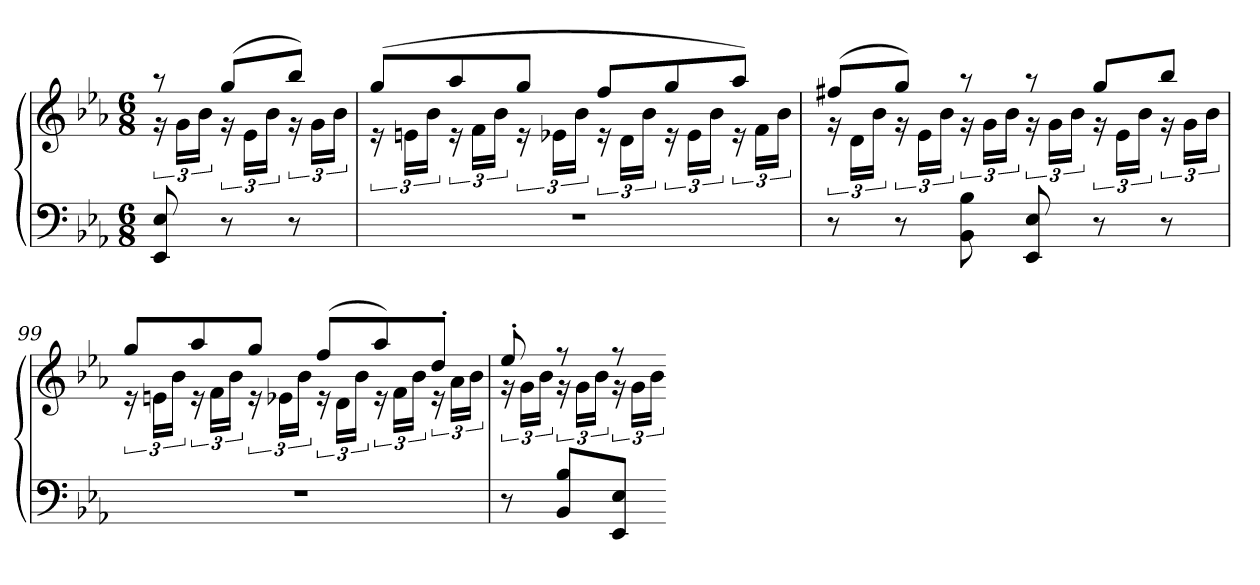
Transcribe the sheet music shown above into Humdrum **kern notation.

**kern	**kern
*part1	*part1
*staff2	*staff1
*clefF4	*clefG2
*k[b-e-a-]	*k[b-e-a-]
*M6/8	*M6/8
=	=
*	*^
8EE- 8E-	8r	24r
.	.	24gLL
.	.	24b-JJ
8r	(8ggL	24r
.	.	24e-LL
.	.	24b-JJ
8r	8bb-J)	24r
.	.	24gLL
.	.	24b-JJ
=97	=97	=97
2.r	(8ggL	24r
.	.	24enLL
.	.	24b-JJ
.	8aa-	24r
.	.	24fLL
.	.	24b-JJ
.	8ggJ	24r
.	.	24e-XLL
.	.	24b-JJ
.	8ffL	24r
.	.	24dLL
.	.	24b-JJ
.	8gg	24r
.	.	24e-LL
.	.	24b-JJ
.	8aa-J)	24r
.	.	24fLL
.	.	24b-JJ
=98	=98	=98
8r	(8ff#XL	24r
.	.	24dLL
.	.	24b-JJ
8r	8ggJ)	24r
.	.	24e-LL
.	.	24b-JJ
8BB- 8B-	8r	24r
.	.	24gLL
.	.	24b-JJ
8EE- 8E-	8r	24r
.	.	24gLL
.	.	24b-JJ
8r	8ggL	24r
.	.	24e-LL
.	.	24b-JJ
8r	8bb-J	24r
.	.	24gLL
.	.	24b-JJ
=99	=99	=99
2.r	8ggL	24r
.	.	24enLL
.	.	24b-JJ
.	8aa-	24r
.	.	24fLL
.	.	24b-JJ
.	8ggJ	24r
.	.	24e-XLL
.	.	24b-JJ
.	(8ffL	24r
.	.	24dLL
.	.	24b-JJ
.	8aa-)	24r
.	.	24fLL
.	.	24b-JJ
.	8dd'J	24r
.	.	24a-LL
.	.	24b-JJ
=100	=100	=100
8r	8ee-'	24r
.	.	24gLL
.	.	24b-JJ
8BB- 8B-L	8r	24r
.	.	24gLL
.	.	24b-JJ
8EE- 8E-J	8r	24r
.	.	24gLL
.	.	24b-JJ
*	*v	*v
=-	=-
*-	*-
